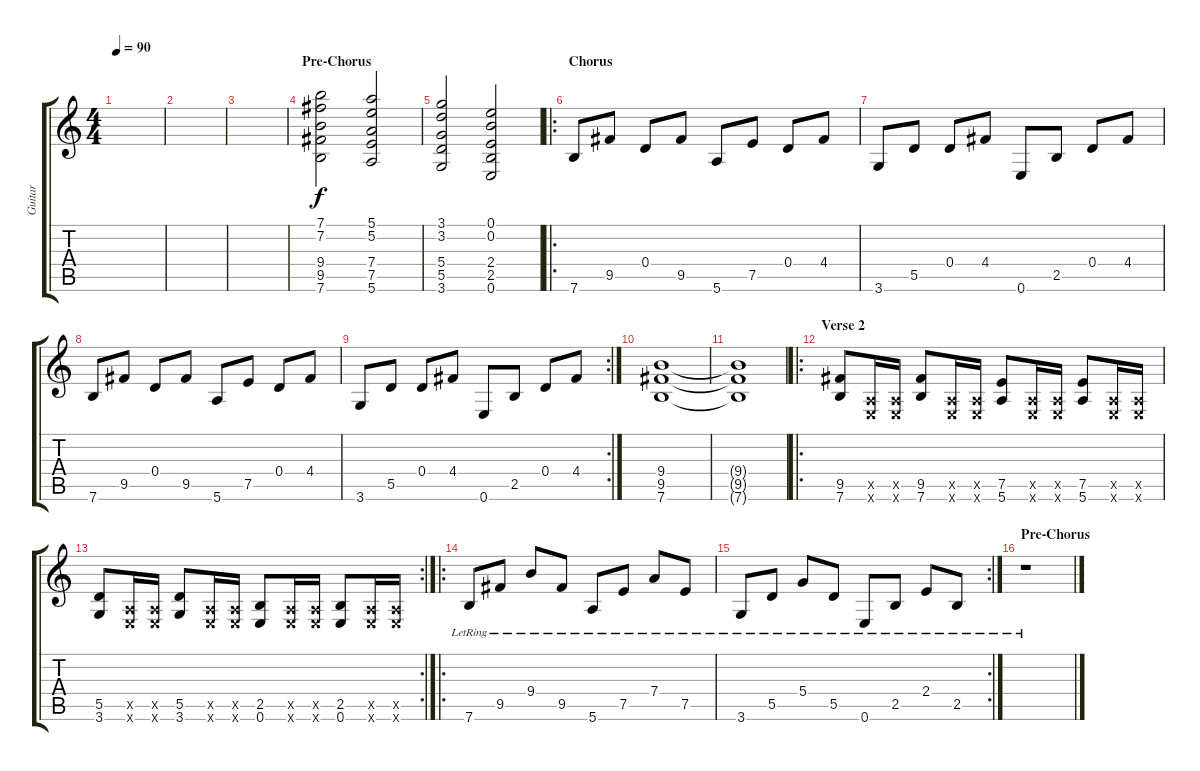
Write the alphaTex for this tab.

\track ("Guitar" "Guitar") {instrument electricguitarclean}
\staff {score tabs}
\tuning (E4 B3 G3 D3 A2 E2) {hide}
\ts (4 4)
\tempo 90
\clef g2
\ks c
|
|
|
\section ("" "Pre-Chorus")
(7.1 7.2 9.4 9.5 7.6).2{volume 16 instrument electricguitarclean} (5.1 5.2 7.4 7.5 5.6).2 |
(3.1 3.2 5.4 5.5 3.6).2 (0.1 0.2 2.4 2.5 0.6).2 |
\ro
\section ("" "Chorus")
7.6.8{instrument distortionguitar} 9.5.8 0.4.8 9.5.8 5.6.8 7.5.8 0.4.8 4.4.8 |
3.6.8 5.5.8 0.4.8 4.4.8 0.6.8 2.5.8 0.4.8 4.4.8 |
7.6.8{instrument distortionguitar} 9.5.8 0.4.8 9.5.8 5.6.8 7.5.8 0.4.8 4.4.8 |
\rc 2
3.6.8 5.5.8 0.4.8 4.4.8 0.6.8 2.5.8 0.4.8 4.4.8 |
(9.4 9.5 7.6).1 |
(9.4{t} 9.5{t} 7.6{t}).1 |
\ro
\section ("" "Verse 2")
(9.5 7.6).8{instrument distortionguitar} (0.5{x} 0.6{x}).16 (0.5{x} 0.6{x}).16 (9.5 7.6).8 (0.5{x} 0.6{x}).16 (0.5{x} 0.6{x}).16 (7.5 5.6).8 (0.5{x} 0.6{x}).16 (0.5{x} 0.6{x}).16 (7.5 5.6).8 (0.5{x} 0.6{x}).16 (0.5{x} 0.6{x}).16 |
\rc 2
(5.5 3.6).8 (0.5{x} 0.6{x}).16 (0.5{x} 0.6{x}).16 (5.5 3.6).8 (0.5{x} 0.6{x}).16 (0.5{x} 0.6{x}).16 (2.5 0.6).8 (0.5{x} 0.6{x}).16 (0.5{x} 0.6{x}).16 (2.5 0.6).8 (0.5{x} 0.6{x}).16 (0.5{x} 0.6{x}).16 |
\ro
7.6{lr}.8{instrument distortionguitar} 9.5{lr}.8 9.4{lr}.8 9.5{lr}.8 5.6{lr}.8 7.5{lr}.8 7.4{lr}.8 7.5{lr}.8 |
\rc 2
3.6{lr}.8 5.5{lr}.8 5.4{lr}.8 5.5{lr}.8 0.6{lr}.8 2.5{lr}.8 2.4{lr}.8 2.5{lr}.8 |
\section ("" "Pre-Chorus")
r.1
